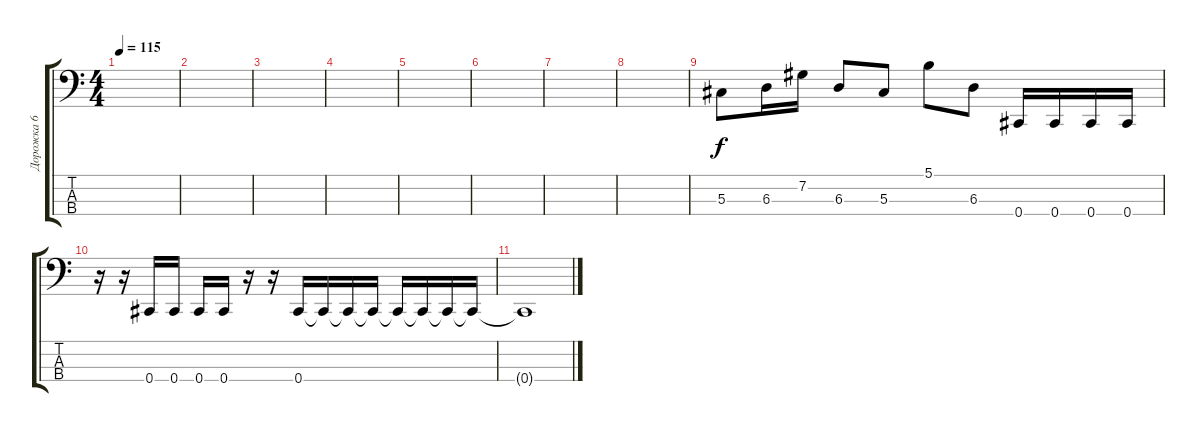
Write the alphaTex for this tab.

\track ("Дорожка 6" "Дорожка 6") {instrument electricbassfinger}
\staff {score tabs}
\tuning (Gb2 Db2 Ab1 Db1) {hide}
\ts (4 4)
\tempo 115
\clef f4
\ks c
|
|
|
|
|
|
|
|
5.3.8 6.3.16 7.2.16 6.3.8 5.3.8 5.1.8 6.3.8 0.4.16 0.4.16 0.4.16 0.4.16 |
r.16 r.16 0.4.16 0.4.16 0.4.16 0.4.16 r.16 r.16 0.4.16 0.4{t}.16 0.4{t}.16 0.4{t}.16 0.4{t}.16 0.4{t}.16 0.4{t}.16 0.4{t}.16 |
0.4{t}.1
